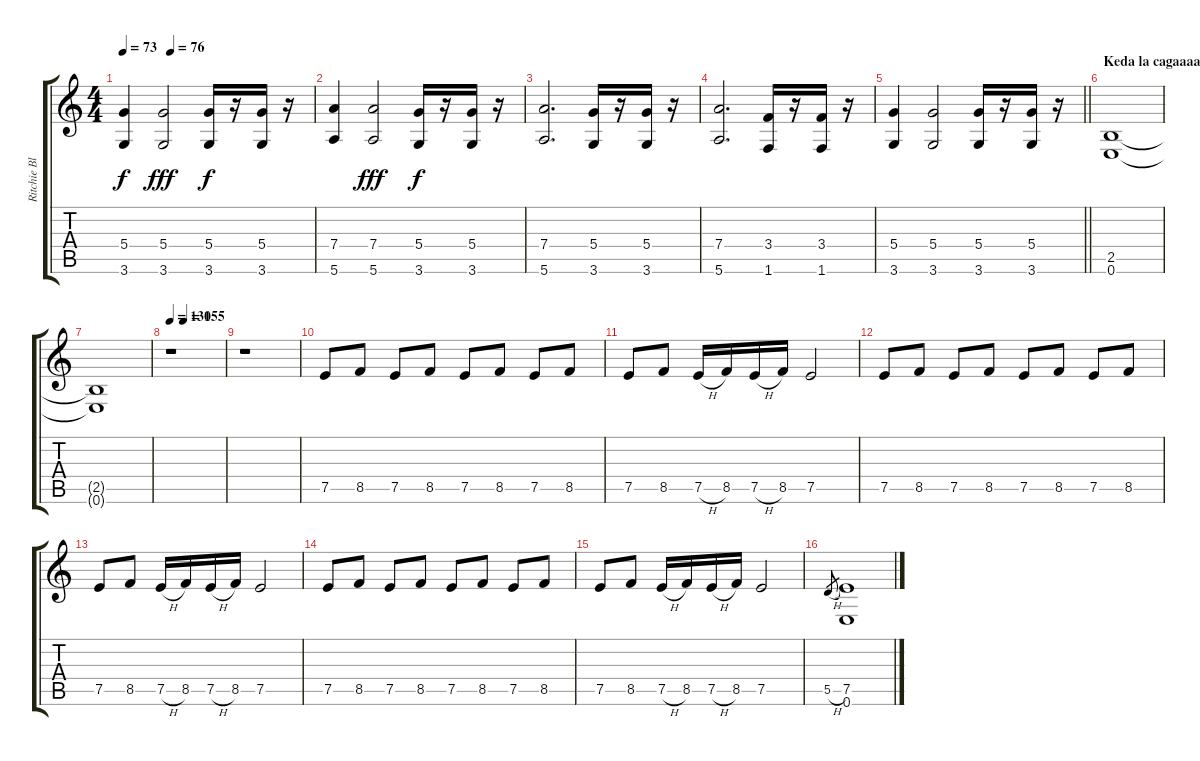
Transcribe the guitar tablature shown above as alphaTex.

\track ("Ritchie Blackmore" "Ritchie Bl") {instrument overdrivenguitar}
\staff {score tabs}
\tuning (E4 B3 G3 D3 A2 E2) {hide}
\ts (4 4)
\tempo 73
\tempo (76 0.25)
\clef g2
\ks c
(5.4 3.6).4{dy f} (5.4 3.6).2{dy fff volume 16} (5.4 3.6).16{dy f} r.16 (5.4 3.6).16 r.16 |
(7.4 5.6).4 (7.4 5.6).2{dy fff} (5.4 3.6).16{dy f} r.16 (5.4 3.6).16 r.16 |
(7.4 5.6).2{d} (5.4 3.6).16 r.16 (5.4 3.6).16 r.16 |
(7.4 5.6).2{d} (3.4 1.6).16 r.16 (3.4 1.6).16 r.16 |
\barLineRight lightlight
(5.4 3.6).4 (5.4 3.6).2 (5.4 3.6).16 r.16 (5.4 3.6).16 r.16 |
\section ("" "Keda la cagaaaaaaaaaaaaaaa......")
(2.5 0.6).1{volume 13} |
(2.5{t} 0.6{t}).1 |
\tempo 130
\tempo (155 0.25)
r.1 |
r.1 |
7.5.8 8.5.8 7.5.8 8.5.8 7.5.8 8.5.8 7.5.8 8.5.8 |
7.5.8 8.5.8 7.5{h}.16 8.5.16 7.5{h}.16 8.5.16 7.5.2 |
7.5.8 8.5.8 7.5.8 8.5.8 7.5.8 8.5.8 7.5.8 8.5.8 |
7.5.8 8.5.8 7.5{h}.16 8.5.16 7.5{h}.16 8.5.16 7.5.2 |
7.5.8 8.5.8 7.5.8 8.5.8 7.5.8 8.5.8 7.5.8 8.5.8 |
7.5.8 8.5.8 7.5{h}.16 8.5.16 7.5{h}.16 8.5.16 7.5.2 |
5.5{h}.8{gr} (7.5 0.6).1
